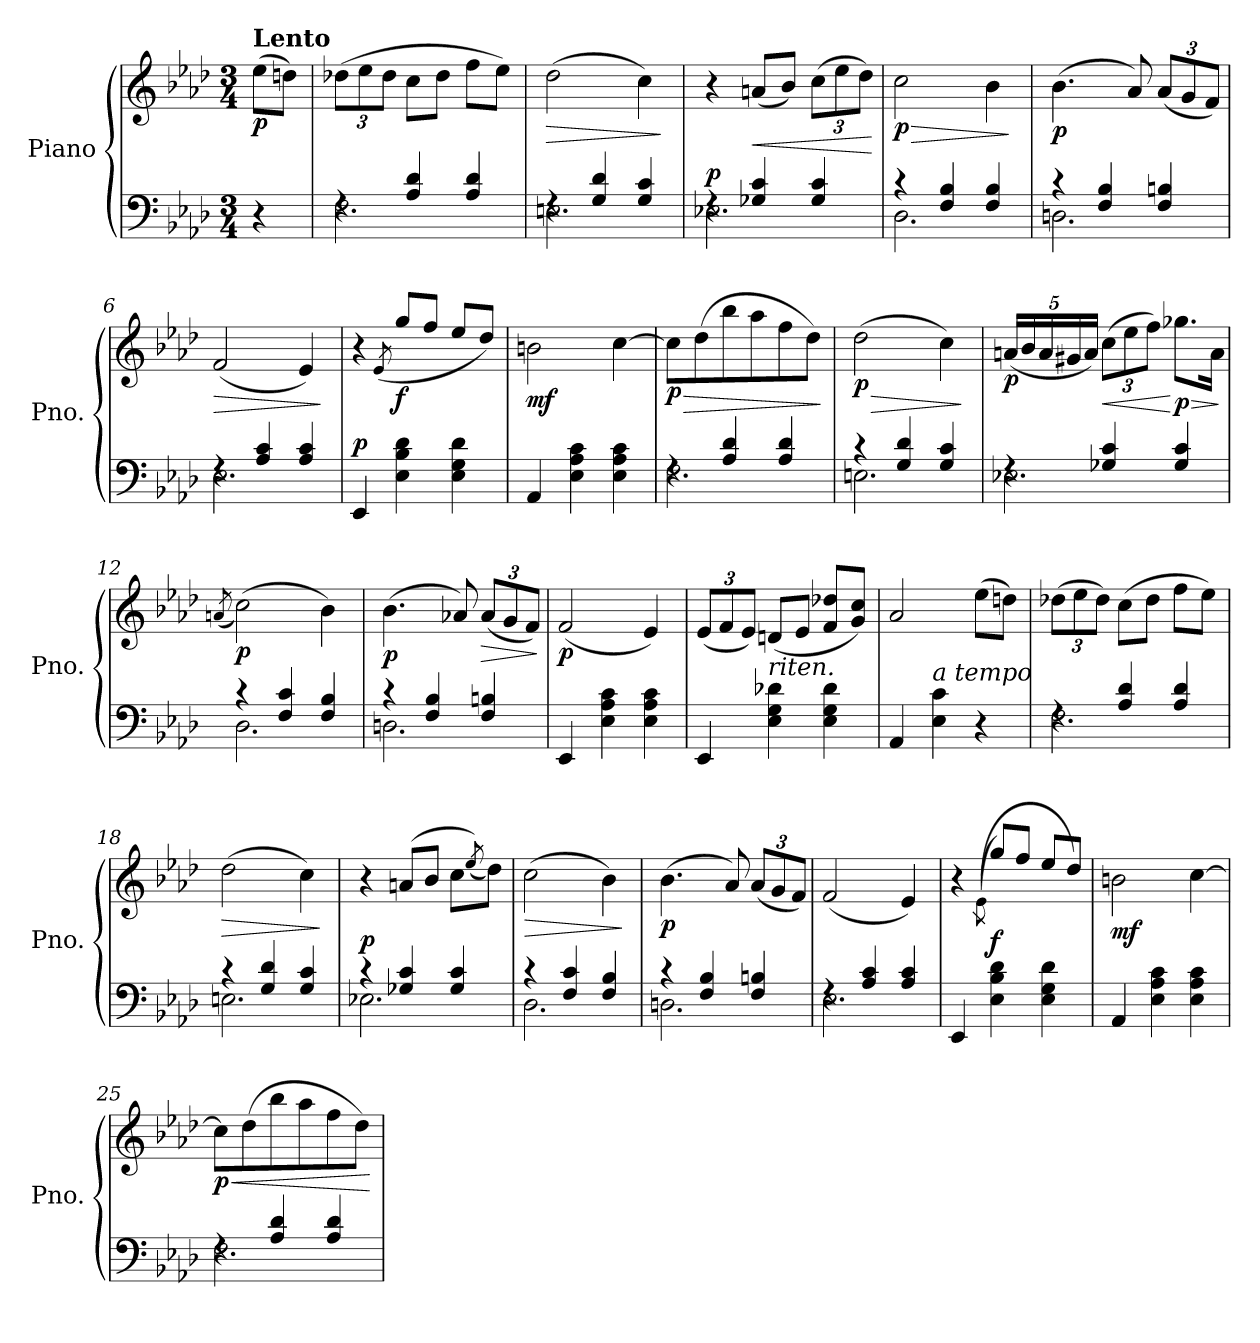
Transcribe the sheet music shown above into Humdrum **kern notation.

**kern	**kern	**dynam
*part1	*part1	*part1
*staff2	*staff1	*staff1/2
*I"Piano	*	*
*I'Pno.	*	*
*clefF4	*clefG2	*
*k[b-e-a-d-]	*k[b-e-a-d-]	*
*M3/4	*M3/4	*
=	=	=
!	!LO:TX:a:B:t=Lento	!
!	!	!LO:DY:b
4r	(>8ee-\L	p
.	8ddn\J)	.
=1	=1	=1
*^	*	*
*	*	*Xbrackettup	*
4rF	2.F\	(>12dd-X\L	.
.	.	12ee-\	.
.	.	12dd-\J	.
4A-/ 4d-/	.	8cc\L	.
.	.	8dd-\J	.
4A-/ 4d-/	.	8ff\L	.
.	.	8ee-\J)	.
=2	=2	=2	=2
!	!	!	!LO:HP:b
4rF	2.En\	(>2dd-\	>
4G/ 4d-/	.	.	.
4G/ 4c/	.	4cc\)	.
*v	*v	*	*
.	.	]
=3	=3	=3
*^	*	*
!	!	!	!LO:DY:a=2
4rF	2.E-X\	4r	p
!	!	!	!LO:HP:b
4G-X/ 4c/	.	(<8an/L	<
.	.	8b-/J)	.
4G-/ 4c/	.	(>12cc\L	.
.	.	12ee-\	.
.	.	12dd-\J)	.
*v	*v	*	*
.	.	[
=4	=4	=4
*^	*	*
!	!	!	!LO:HP:b
!	!	!	!LO:DY:n=1:b
4r	2.D-\	2cc\	> p
4F/ 4B-/	.	.	.
4F/ 4B-/	.	4b-\	.
*v	*v	*	*
.	.	]
=5	=5	=5
*^	*	*
!	!	!	!LO:DY:b
4r	2.Dn\	(>4.b-\	p
4F/ 4B-/	.	.	.
.	.	8a-/)	.
4F/ 4Bn/	.	(<12a-/L	.
.	.	12g/	.
.	.	12f/J)	.
=6	=6	=6	=6
!	!	!	!LO:HP:b
4rF	2.E-\	(<2f/	>
4A-/ 4c/	.	.	.
4A-/ 4c/	.	4e-/)	.
*v	*v	*	*
.	.	]
=7	=7	=7
!	!	!LO:DY:a=2
4EE-/	4r	p
.	(>8qe-/	.
!	!	!LO:DY:b
4E-\ 4B-\ 4d-\	8gg/L	f
.	8ff/J	.
4E-\ 4G\ 4d-\	8ee-/L	.
.	8dd-/J)	.
!!LO:LB:g=z
=8	=8	=8
!	!	!LO:DY:b
4AA-/	2bn\	mf
4E-\ 4A-\ 4c\	.	.
4E-\ 4A-\ 4c\	[4cc\	.
=9	=9	=9
*^	*	*
!	!	!	!LO:HP:b
!	!	!	!LO:DY:n=1:b
4rF	2.F\	8cc\L]	> p
.	.	(>8dd-\	.
4A-/ 4d-/	.	8bb-\	.
.	.	8aa-\	.
4A-/ 4d-/	.	8ff\	.
.	.	8dd-\J)	.
*v	*v	*	*
.	.	]
=10	=10	=10
*^	*	*
!	!	!	!LO:HP:b
!	!	!	!LO:DY:n=1:b
4r	2.En\	(>2dd-\	> p
4G/ 4d-/	.	.	.
4G/ 4c/	.	4cc\)	.
*v	*v	*	*
.	.	]
=11	=11	=11
*^	*	*
!	!	!	!LO:DY:b
4rF	2.E-X\	(<20an/LL	p
.	.	20b-/	.
.	.	20a/	.
.	.	20g#X/	.
.	.	20a/JJ)	.
!	!	!	!LO:HP:b
4G-X/ 4c/	.	(>12cc\L	<
.	.	12ee-\	.
.	.	12ff\J)	.
!	!	!	!LO:HP:n=1:b
!	!	!	!LO:DY:n=1:b
4G-/ 4c/	.	8.gg-X\L	[ > p
.	.	16a\Jk	.
*v	*v	*	*
.	.	]
=12	=12	=12
.	(<8qan/	.
*^	*	*
!	!	!	!LO:DY:b
4r	2.D-\	(>2cc\)	p
4F/ 4c/	.	.	.
4F/ 4B-/	.	4b-\)	.
=13	=13	=13	=13
!	!	!	!LO:DY:b
4r	2.Dn\	(>4.b-\	p
4F/ 4B-/	.	.	.
.	.	8a-X/)	.
!	!	!	!LO:HP:b
4F/ 4Bn/	.	(<12a-/L	>
.	.	12g/	.
.	.	12f/J)	.
*v	*v	*	*
.	.	]
=14	=14	=14
!	!	!LO:DY:b
4EE-/	(<2f/	p
4E-\ 4A-\ 4c\	.	.
4E-\ 4A-\ 4c\	4e-/)	.
!!LO:LB:g=z
=15	=15	=15
4EE-/	(<12e-/L	.
.	12f/	.
.	12e-/J)	.
*	*MM128	*
!	!LO:TX:b:i:t=riten.	!
4E-\ 4G\ 4d-X\	(<8dn/L	.
.	8e-/J	.
4E-\ 4G\ 4d-\	8f/ 8dd-X/L	.
.	8g/ 8cc/J)	.
=16	=16	=16
4AA-/	2a-/	.
*	*MM138	*
!LO:TX:a:i:t=a tempo	!	!
4E-\ 4c\	.	.
4r	(>8ee-\L	.
.	8ddn\J)	.
=17	=17	=17
*^	*	*
4rF	2.F\	(>12dd-X\L	.
.	.	12ee-\	.
.	.	12dd-\J)	.
4A-/ 4d-/	.	(>8cc\L	.
.	.	8dd-\J	.
4A-/ 4d-/	.	8ff\L	.
.	.	8ee-\J)	.
=18	=18	=18	=18
!	!	!	!LO:HP:b
4r	2.En\	(>2dd-\	>
4G/ 4d-/	.	.	.
4G/ 4c/	.	4cc\)	.
*v	*v	*	*
.	.	]
=19	=19	=19
*^	*	*
!	!	!	!LO:DY:a=2
4r	2.E-X\	4r	p
4G-X/ 4c/	.	(>8an/L	.
.	.	8b-/J	.
4G-/ 4c/	.	8cc\L	.
.	.	(<8qee-/)	.
.	.	8dd-\J)	.
=20	=20	=20	=20
!	!	!	!LO:HP:b
4r	2.D-\	(>2cc\	>
4F/ 4c/	.	.	.
4F/ 4B-/	.	4b-\)	.
*v	*v	*	*
.	.	]
=21	=21	=21
*^	*	*
!	!	!	!LO:DY:b
4r	2.Dn\	(>4.b-\	p
4F/ 4B-/	.	.	.
.	.	8a-/)	.
4F/ 4Bn/	.	(<12a-/L	.
.	.	12g/	.
.	.	12f/J)	.
!!LO:LB:g=z
=22	=22	=22	=22
4rF	2.E-\	(<2f/	.
4A-/ 4c/	.	.	.
4A-/ 4c/	.	4e-/)	.
*v	*v	*	*
=23	=23	=23
4EE-/	4r	.
.	(>(>8qe-\	.
!	!	!LO:DY:b
4E-\ 4B-\ 4d-\	8gg/L)	f
.	8ff/J	.
4E-\ 4G\ 4d-\	8ee-/L	.
.	8dd-/J)	.
=24	=24	=24
!	!	!LO:DY:b
4AA-/	2bn\	mf
4E-\ 4A-\ 4c\	.	.
4E-\ 4A-\ 4c\	[4cc\	.
=25	=25	=25
*^	*	*
!	!	!	!LO:HP:b
!	!	!	!LO:DY:n=1:b
4rF	2.F\	8cc\L]	< p
.	.	(>8dd-\	.
4A-/ 4d-/	.	8bb-\	.
.	.	8aa-\	.
4A-/ 4d-/	.	8ff\	.
.	.	8dd-\J)	.
*v	*v	*	*
.	.	[
=	=	=
*-	*-	*-
